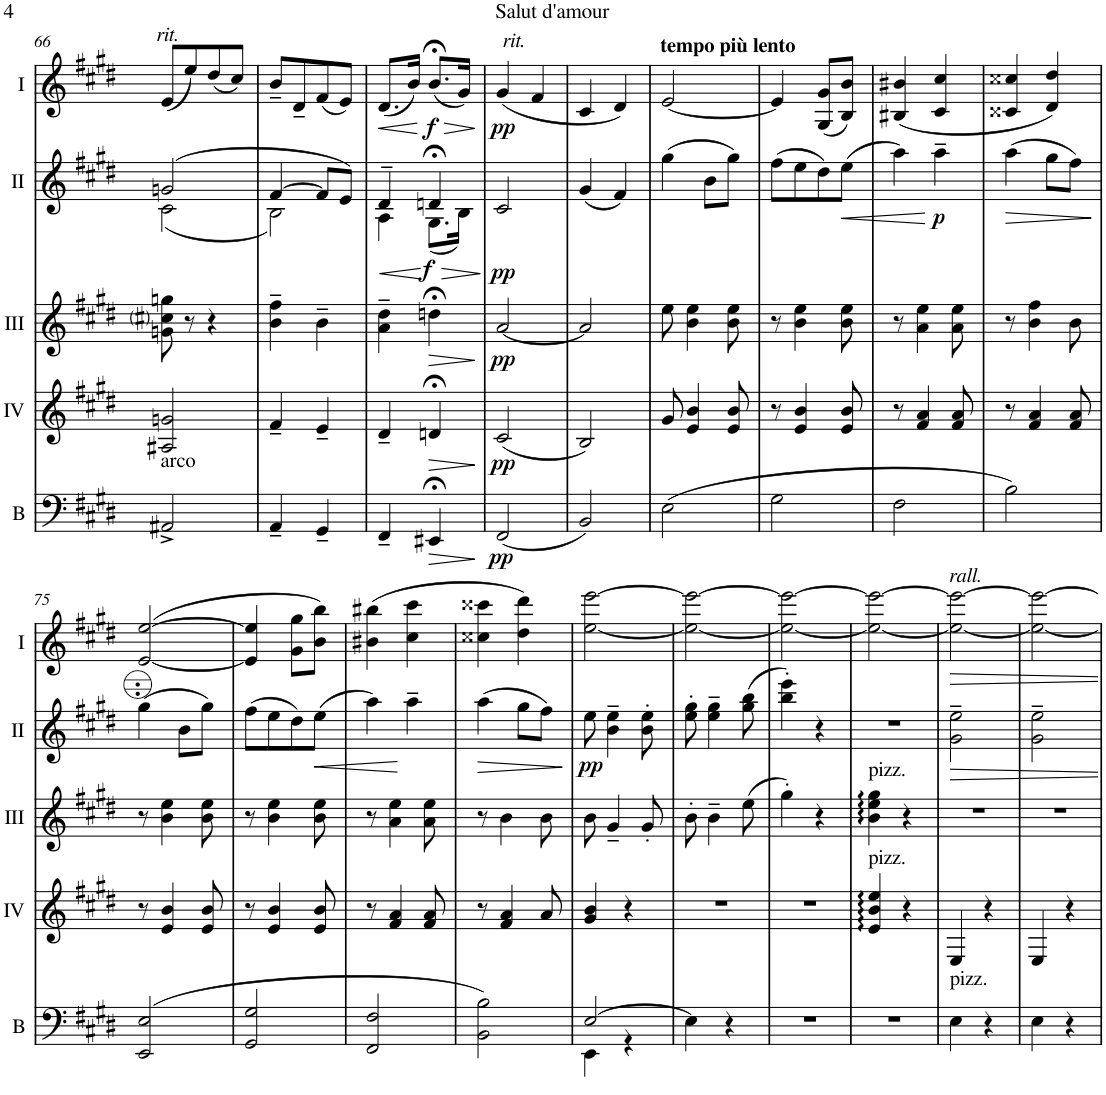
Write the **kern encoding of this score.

**kern	**dynam	**kern	**dynam	**kern	**dynam	**kern	**dynam	**kern	**dynam
*part5	*part5	*part4	*part4	*part3	*part3	*part2	*part2	*part1	*part1
*staff5	*staff5	*staff4	*staff4	*staff3	*staff3	*staff2	*staff2	*staff1	*staff1
*I"Bass	*	*I"Acc. 4	*	*I"Acc. 3	*	*I"Acc. 2	*	*I"Acc. 1	*
*I'B	*	*	*	*	*	*	*	*	*
!!LO:PB:g=z
*clefF4	*	*clefG2	*	*clefG2	*	*clefG2	*	*clefG2	*
*Trd7c12	*	*Trd7c12	*	*Trd7c12	*	*	*	*	*
*k[f#c#g#d#]	*	*k[f#c#g#d#]	*	*k[f#c#g#d#]	*	*k[f#c#g#d#]	*	*k[f#c#g#d#]	*
*M2/4	*	*M2/4	*	*M2/4	*	*M2/4	*	*M2/4	*
=66	=66	=66	=66	=66	=66	=66	=66	=66	=66
*	*	*	*	*	*	*^	*	*	*
!	!	!	!	!	!	!	!	!	!LO:TX:a:i:t=rit.	!
!LO:TX:a:t=arco	!	!	!	!	!	!	!	!	!	!
2AA#X^/	.	2A#X/ 2gn/	.	8gn\ 8cc#i\ 8ggn\	.	(2gn/	(2c#\	.	(8e/L	.
.	.	.	.	8r	.	.	.	.	8ee/)	.
.	.	.	.	4r	.	.	.	.	(8dd#/	.
.	.	.	.	.	.	.	.	.	8cc#/J)	.
=67	=67	=67	=67	=67	=67	=67	=67	=67	=67	=67
4AA~/	.	4f#~/	.	4b\~ 4ff#\~	.	[4f#/	2B\)	.	8b~/L	.
.	.	.	.	.	.	.	.	.	8d#~/	.
4GG#~/	.	4e~/	.	4b~\	.	8f#/L]	.	.	(8f#/	.
.	.	.	.	.	.	8e/J)	.	.	8e/J)	.
=68	=68	=68	=68	=68	=68	=68	=68	=68	=68	=68
!	!	!	!	!	!	!	!	!LO:HP:b	!	!LO:HP:b
4FF#~/	.	4d#~/	.	4a\~ 4dd#\~	.	4d#~/	4A\	<	(8.d#/L	<
.	.	.	.	.	.	.	.	.	16b/Jk)	.
!	!LO:HP:b	!	!LO:HP:b	!	!LO:HP:b	!	!	!LO:HP:n=1:b	!	!LO:HP:n=1:b
!	!	!	!	!	!	!	!	!LO:DY:n=1:b	!	!LO:DY:n=1:b
4EE#X;</	>	4dn;</	>	4ddn;<\	>	4dn;</	(8.G#\L	[ > f	(8.b;</L	[ > f
.	.	.	.	.	.	.	16B\Jk)	.	16g#/Jk)	.
*	*	*	*	*	*	*v	*v	*	*	*
.	]	.	]	.	]	.	]	.	]
=69	=69	=69	=69	=69	=69	=69	=69	=69	=69
!	!	!	!	!	!	!	!	!LO:TX:a:i:t=rit.	!
!	!LO:DY:b	!	!LO:DY:b	!	!LO:DY:b	!	!LO:DY:b	!	!LO:DY:b
(2FF#/	pp	(2c#/	pp	[2a/	pp	2c#/	pp	(4g#/	pp
.	.	.	.	.	.	.	.	4f#/	.
=70	=70	=70	=70	=70	=70	=70	=70	=70	=70
2BB/)	.	2B/)	.	2a/]	.	(4g#/	.	4c#/	.
.	.	.	.	.	.	4f#/)	.	4d#/)	.
=71	=71	=71	=71	=71	=71	=71	=71	=71	=71
!	!	!	!	!	!	!	!	!LO:TX:a:B:t=tempo più lento	!
(2E\	.	8g#/	.	8ee\	.	(4gg#\	.	[2e/	.
.	.	4e/ 4b/	.	4b\ 4ee\	.	.	.	.	.
.	.	.	.	.	.	8b\L	.	.	.
.	.	8e/ 8b/	.	8b\ 8ee\	.	8gg#\J)	.	.	.
=72	=72	=72	=72	=72	=72	=72	=72	=72	=72
2G#\	.	8r	.	8r	.	(8ff#\L	.	4e/]	.
.	.	4e/ 4b/	.	4b\ 4ee\	.	8ee\	.	.	.
.	.	.	.	.	.	8dd#\)	.	(8G#/ 8g#/L	.
!	!	!	!	!	!	!	!LO:HP:b	!	!
.	.	8e/ 8b/	.	8b\ 8ee\	.	(8ee\J	<	8B/ 8b/J)	.
=73	=73	=73	=73	=73	=73	=73	=73	=73	=73
2F#\	.	8r	.	8r	.	4aa\)	.	(<4B#X/ 4b#X/	.
.	.	4f#/ 4a/	.	4a\ 4ee\	.	.	.	.	.
!	!	!	!	!	!	!	!LO:DY:n=1:b	!	!
.	.	.	.	.	.	4aa~\	[ p	4c#/ 4cc#/	.
.	.	8f#/ 8a/	.	8a\ 8ee\	.	.	.	.	.
=74	=74	=74	=74	=74	=74	=74	=74	=74	=74
!	!	!	!	!	!	!	!LO:HP:b	!	!
2B\)	.	8r	.	8r	.	(4aa\	>	4c##X/ 4cc##X/	.
.	.	4f#/ 4a/	.	4b\ 4ff#\	.	.	.	.	.
.	.	.	.	.	.	8gg#\L	.	4d#/ 4dd#/)	.
.	.	8f#/ 8a/	.	8b\	.	8ff#\J)	.	.	.
.	.	.	.	.	.	.	]	.	.
!!LO:LB:g=z
=75	=75	=75	=75	=75	=75	=75	=75	=75	=75
(2EE/ 2E/	.	8r	.	8r	.	(4g#\	.	([2e/ [2ee/	.
.	.	4e/ 4b/	.	4b\ 4ee\	.	.	.	.	.
.	.	.	.	.	.	8B\L	.	.	.
.	.	8e/ 8b/	.	8b\ 8ee\	.	8g#\J)	.	.	.
=76	=76	=76	=76	=76	=76	=76	=76	=76	=76
2GG#/ 2G#/	.	8r	.	8r	.	(8f#\L	.	4e/] 4ee/]	.
.	.	4e/ 4b/	.	4b\ 4ee\	.	8e\	.	.	.
.	.	.	.	.	.	8d#\)	.	8g#\ 8gg#\L	.
!	!	!	!	!	!	!	!LO:HP:b	!	!
.	.	8e/ 8b/	.	8b\ 8ee\	.	(8e\J	<	8b\ 8bb\J)	.
=77	=77	=77	=77	=77	=77	=77	=77	=77	=77
2FF#/ 2F#/	.	8r	.	8r	.	4a\)	.	(4b#X\ 4bb#X\	.
.	.	4f#/ 4a/	.	4a\ 4ee\	.	.	.	.	.
.	.	.	.	.	.	4a~\	[	4cc#\ 4ccc#\	.
.	.	8f#/ 8a/	.	8a\ 8ee\	.	.	.	.	.
=78	=78	=78	=78	=78	=78	=78	=78	=78	=78
!	!	!	!	!	!	!	!LO:HP:b	!	!
2BB\ 2B\)	.	8r	.	8r	.	(4a\	>	4cc##X\ 4ccc##X\	.
.	.	4f#/ 4a/	.	4b\	.	.	.	.	.
.	.	.	.	.	.	8g#\L	.	4dd#\ 4ddd#\)	.
.	.	8a/	.	8b\	.	8f#\J)	.	.	.
.	.	.	.	.	.	.	]	.	.
=79	=79	=79	=79	=79	=79	=79	=79	=79	=79
*^	*	*	*	*	*	*	*	*	*
!	!	!	!	!	!	!	!	!LO:DY:b	!	!
[2E/	4EE\	.	4g#/ 4b/	.	8b\	.	8e\	pp	[2ee\ [2eee\	.
.	.	.	.	.	4g#~/	.	4B\~ 4e\~	.	.	.
.	4r	.	4r	.	.	.	.	.	.	.
.	.	.	.	.	8g#'/	.	8B\' 8e\'	.	.	.
*v	*v	*	*	*	*	*	*	*	*	*
=80	=80	=80	=80	=80	=80	=80	=80	=80	=80
4E\]	.	2r	.	8b'\	.	8e\' 8g#\'	.	2ee\_ 2eee\_	.
.	.	.	.	4b~\	.	4e\~ 4g#\~	.	.	.
4r	.	.	.	.	.	.	.	.	.
.	.	.	.	(8ee\	.	(8g#\ 8b\	.	.	.
=81	=81	=81	=81	=81	=81	=81	=81	=81	=81
2r	.	2r	.	4gg#'\)	.	4b\' 4ee\')	.	2ee\_ 2eee\_	.
.	.	.	.	4r	.	4r	.	.	.
=82	=82	=82	=82	=82	=82	=82	=82	=82	=82
!	!	!	!	!LO:TX:a:t=pizz.	!	!	!	!	!
!	!	!LO:TX:a:t=pizz.	!	!	!	!	!	!	!
2r	.	4e/:: 4b/:: 4ee/::	.	4bb\:: 4eee\:: 4ggg#\::	.	2r	.	2ee\_ 2eee\_	.
.	.	4r	.	4r	.	.	.	.	.
=83	=83	=83	=83	=83	=83	=83	=83	=83	=83
!	!	!	!	!	!	!	!	!LO:TX:a:i:t=rall.	!
!LO:TX:a:t=pizz.	!	!	!	!	!	!	!	!	!
4E\	.	4E/	.	2r	.	2G#\~ 2e\~	.	2ee\_ 2eee\_	.
4r	.	4r	.	.	.	.	.	.	.
=84	=84	=84	=84	=84	=84	=84	=84	=84	=84
4E\	.	4E/	.	2r	.	2G#\~ 2e\~	.	2ee\_ 2eee\_	.
4r	.	4r	.	.	.	.	.	.	.
=	=	=	=	=	=	=	=	=	=
*-	*-	*-	*-	*-	*-	*-	*-	*-	*-
